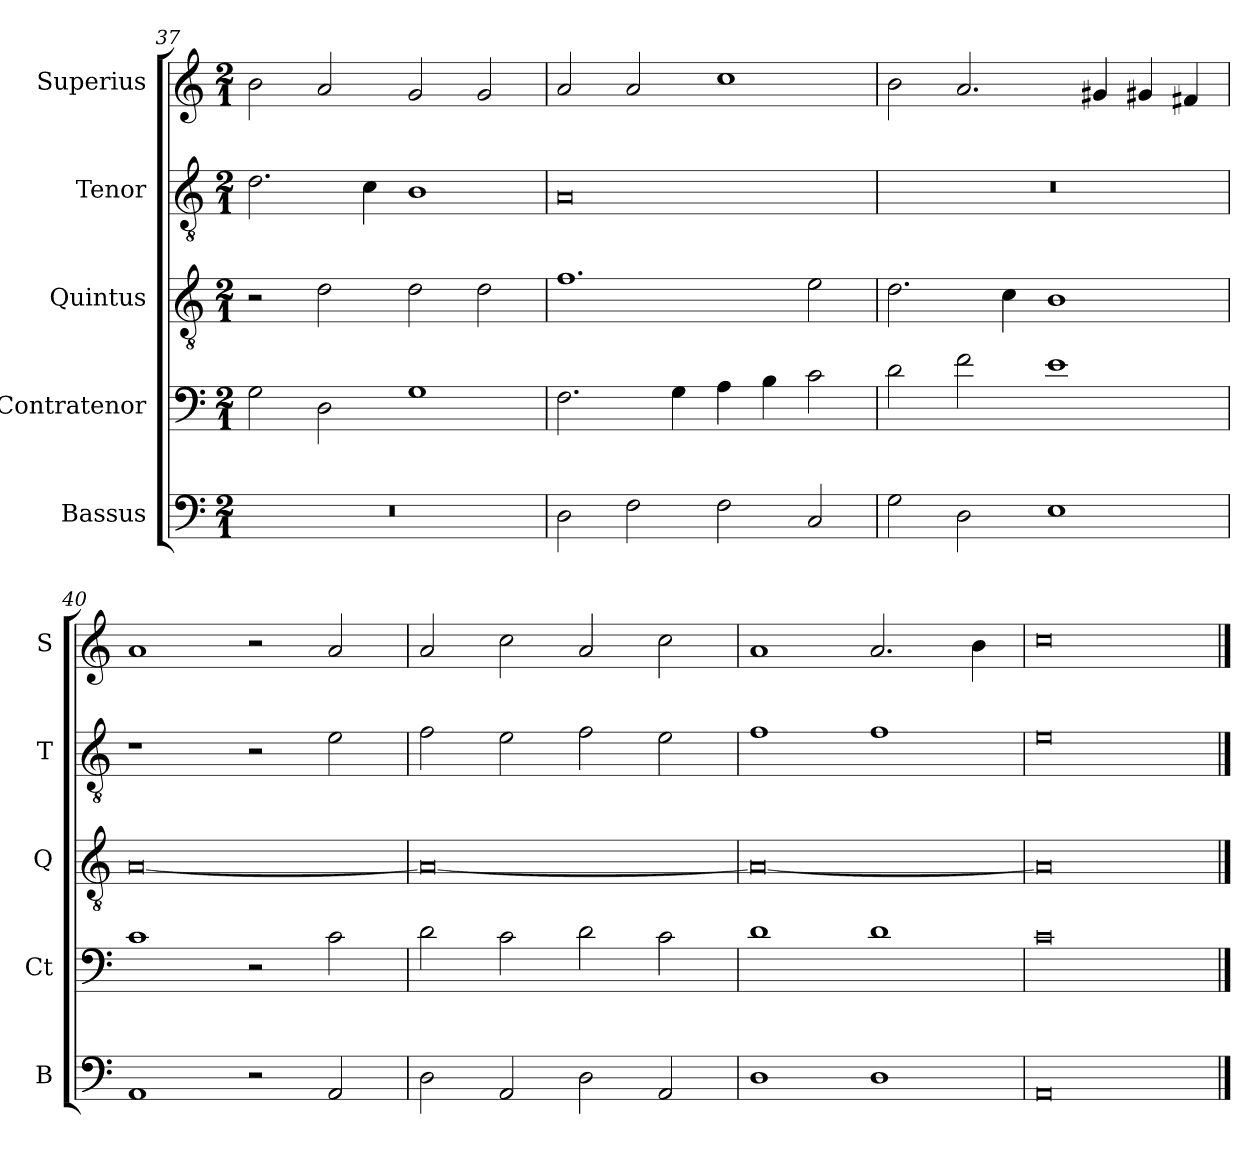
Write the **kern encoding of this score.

**kern	**kern	**kern	**kern	**kern
*part5	*part4	*part3	*part2	*part1
*staff5	*staff4	*staff3	*staff2	*staff1
*I"Bassus	*I"Contratenor	*I"Quintus	*I"Tenor	*I"Superius
*I'B	*I'Ct	*I'Q	*I'T	*I'S
*clefF4	*clefF4	*clefGv2	*clefGv2	*clefG2
*k[]	*k[]	*k[]	*k[]	*k[]
*M2/1	*M2/1	*M2/1	*M2/1	*M2/1
=37	=37	=37	=37	=37
0r	2G\	2r	2.d\	2b\
.	2D\	2d\	.	2a/
.	.	.	4c\	.
.	1G	2d\	1B	2g/
.	.	2d\	.	2g/
=38	=38	=38	=38	=38
2D\	2.F\	1.f	0A	2a/
2F\	.	.	.	2a/
.	4G\	.	.	.
2F\	4A\	.	.	1cc
.	4B\	.	.	.
2C/	2c\	2e\	.	.
=39	=39	=39	=39	=39
2G\	2d\	2.d\	0r	2b\
2D\	2f\	.	.	2.a/
.	.	4c\	.	.
1E	1e	1B	.	.
.	.	.	.	4g#X/
.	.	.	.	4g#X/
.	.	.	.	4f#X/
=40	=40	=40	=40	=40
1AA	1c	[0A	1r	1a
2r	2r	.	2r	2r
2AA/	2c\	.	2e\	2a/
=41	=41	=41	=41	=41
2D\	2d\	0A_	2f\	2a/
2AA/	2c\	.	2e\	2cc\
2D\	2d\	.	2f\	2a/
2AA/	2c\	.	2e\	2cc\
=42	=42	=42	=42	=42
1D	1d	0A_	1f	1a
1D	1d	.	1f	2.a/
.	.	.	.	4b\
=43	=43	=43	=43	=43
0AA	0c	0A]	0e	0cc
==	==	==	==	==
*-	*-	*-	*-	*-
